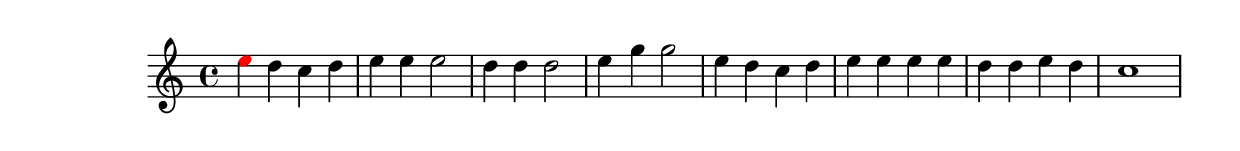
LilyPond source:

\version "2.18.2"
\language "english"

\header {
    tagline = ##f
}

\layout {}

\paper {}

\score {
    \new Staff
    {
        {   % measure
            \time 4/4
            \tweak color #red
            e''4
            d''4
            c''4
            d''4
        }   % measure
        {   % measure
            e''4
            e''4
            e''2
        }   % measure
        {   % measure
            d''4
            d''4
            d''2
        }   % measure
        {   % measure
            e''4
            g''4
            g''2
        }   % measure
        {   % measure
            e''4
            d''4
            c''4
            d''4
        }   % measure
        {   % measure
            e''4
            e''4
            e''4
            e''4
        }   % measure
        {   % measure
            d''4
            d''4
            e''4
            d''4
        }   % measure
        {   % measure
            c''1
        }   % measure
    }
}